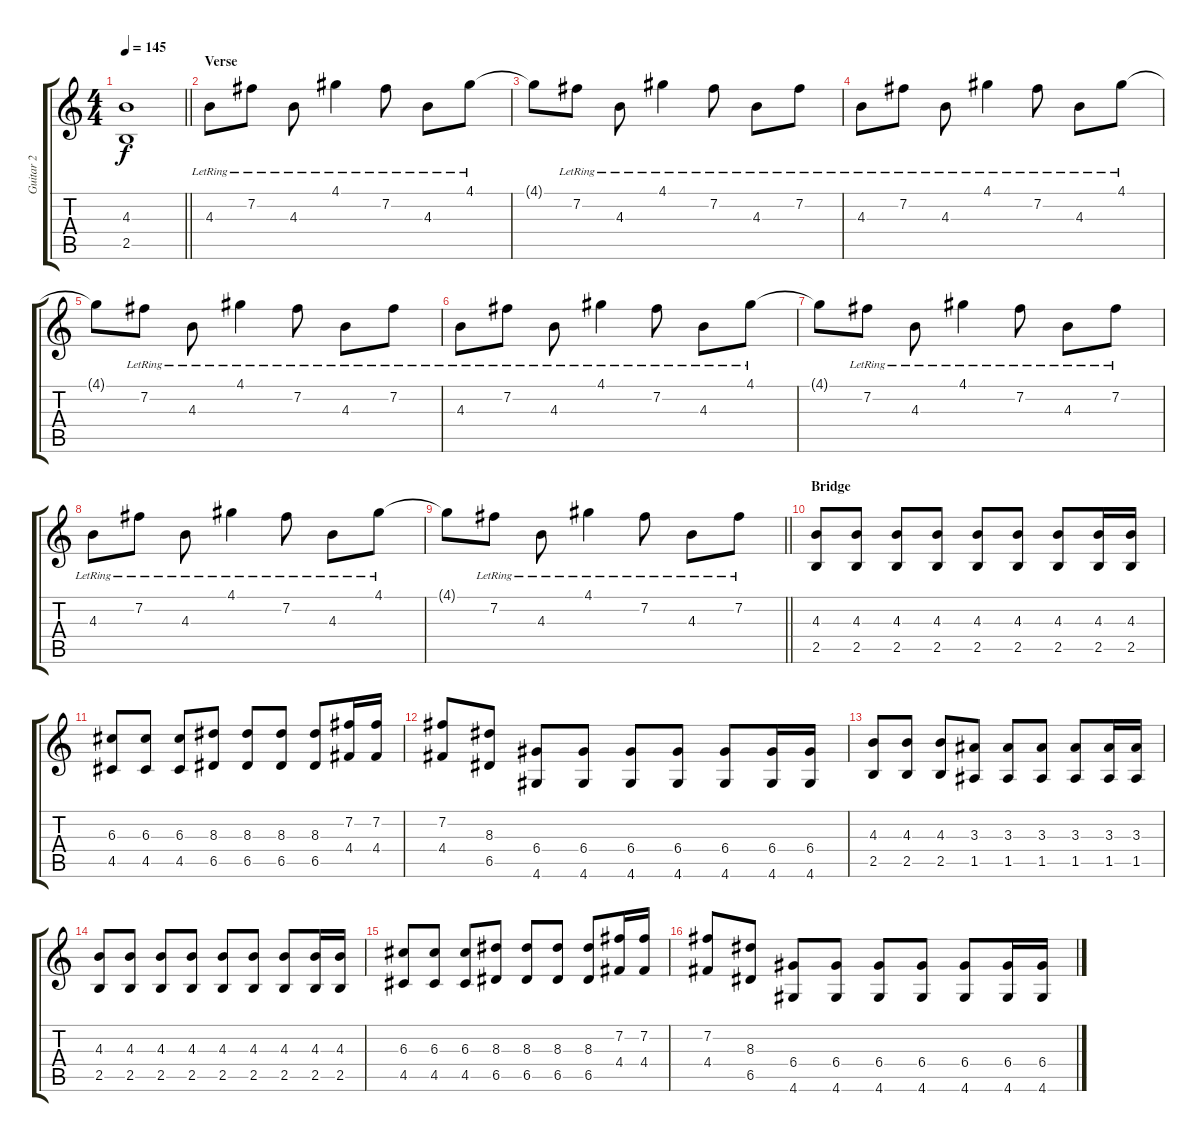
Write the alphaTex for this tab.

\track ("Guitar 2" "Guitar 2") {instrument distortionguitar}
\staff {score tabs}
\tuning (E4 B3 G3 D3 A2 E2) {hide}
\ts (4 4)
\tempo 145
\clef g2
\barLineRight lightlight
\ks c
(4.3{t} 2.5{t}).1{dy f} |
\section ("" "Verse")
4.3{lr}.8{instrument electricguitarclean} 7.2{lr}.8 4.3{lr}.8 4.1{lr}.4 7.2{lr}.8 4.3{lr}.8 4.1{lr}.8 |
4.1{t}.8 7.2{lr}.8 4.3{lr}.8 4.1{lr}.4 7.2{lr}.8 4.3{lr}.8 7.2{lr}.8 |
4.3{lr}.8 7.2{lr}.8 4.3{lr}.8 4.1{lr}.4 7.2{lr}.8 4.3{lr}.8 4.1{lr}.8 |
4.1{t}.8 7.2{lr}.8 4.3{lr}.8 4.1{lr}.4 7.2{lr}.8 4.3{lr}.8 7.2{lr}.8 |
4.3{lr}.8 7.2{lr}.8 4.3{lr}.8 4.1{lr}.4 7.2{lr}.8 4.3{lr}.8 4.1{lr}.8 |
4.1{t}.8 7.2{lr}.8 4.3{lr}.8 4.1{lr}.4 7.2{lr}.8 4.3{lr}.8 7.2{lr}.8 |
4.3{lr}.8 7.2{lr}.8 4.3{lr}.8 4.1{lr}.4 7.2{lr}.8 4.3{lr}.8 4.1{lr}.8 |
\barLineRight lightlight
4.1{t}.8 7.2{lr}.8 4.3{lr}.8 4.1{lr}.4 7.2{lr}.8 4.3{lr}.8 7.2{lr}.8 |
\section ("" "Bridge")
(4.3 2.5).8 (4.3 2.5).8 (4.3 2.5).8 (4.3 2.5).8 (4.3 2.5).8 (4.3 2.5).8 (4.3 2.5).8 (4.3 2.5).16 (4.3 2.5).16 |
(6.3 4.5).8 (6.3 4.5).8 (6.3 4.5).8 (8.3 6.5).8 (8.3 6.5).8 (8.3 6.5).8 (8.3 6.5).8 (7.2 4.4).16 (7.2 4.4).16 |
(7.2 4.4).8 (8.3 6.5).8 (6.4 4.6).8 (6.4 4.6).8 (6.4 4.6).8 (6.4 4.6).8 (6.4 4.6).8 (6.4 4.6).16 (6.4 4.6).16 |
(4.3 2.5).8 (4.3 2.5).8 (4.3 2.5).8 (3.3 1.5).8 (3.3 1.5).8 (3.3 1.5).8 (3.3 1.5).8 (3.3 1.5).16 (3.3 1.5).16 |
(4.3 2.5).8 (4.3 2.5).8 (4.3 2.5).8 (4.3 2.5).8 (4.3 2.5).8 (4.3 2.5).8 (4.3 2.5).8 (4.3 2.5).16 (4.3 2.5).16 |
(6.3 4.5).8 (6.3 4.5).8 (6.3 4.5).8 (8.3 6.5).8 (8.3 6.5).8 (8.3 6.5).8 (8.3 6.5).8 (7.2 4.4).16 (7.2 4.4).16 |
(7.2 4.4).8 (8.3 6.5).8 (6.4 4.6).8 (6.4 4.6).8 (6.4 4.6).8 (6.4 4.6).8 (6.4 4.6).8 (6.4 4.6).16 (6.4 4.6).16
